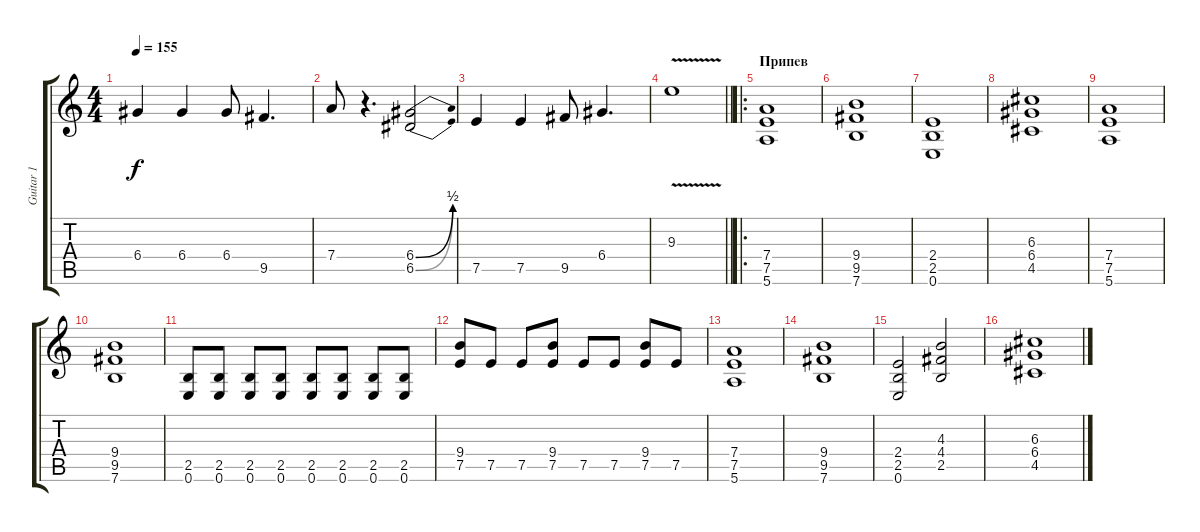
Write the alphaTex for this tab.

\track ("Guitar 1" "Guitar 1") {instrument distortionguitar}
\staff {score tabs}
\tuning (E4 B3 G3 D3 A2 E2) {hide}
\ts (4 4)
\tempo 155
\clef g2
\ks c
6.4.4{dy f} 6.4.4 6.4.8 9.5.4{d} |
7.4.8 r.4{d} (6.4{be (bend 0 0 60 2)} 6.5{be (bend 0 0 60 2)}).2 |
7.5.4 7.5.4 9.5.8 6.4.4{d} |
\barLineRight lightlight
9.3{v}.1{volume 0} |
\ro
\section ("" "Припев")
(7.4 7.5 5.6).1{volume 10 balance 0} |
(9.4 9.5 7.6).1 |
(2.4 2.5 0.6).1 |
(6.3 6.4 4.5).1 |
(7.4 7.5 5.6).1 |
(9.4 9.5 7.6).1 |
(2.5 0.6).8 (2.5 0.6).8 (2.5 0.6).8 (2.5 0.6).8 (2.5 0.6).8 (2.5 0.6).8 (2.5 0.6).8 (2.5 0.6).8 |
(9.4 7.5).8 7.5.8 7.5.8 (9.4 7.5).8 7.5.8 7.5.8 (9.4 7.5).8 7.5.8 |
(7.4 7.5 5.6).1{balance 0} |
(9.4 9.5 7.6).1 |
(2.4 2.5 0.6).2 (4.3 4.4 2.5).2 |
(6.3 6.4 4.5).1
